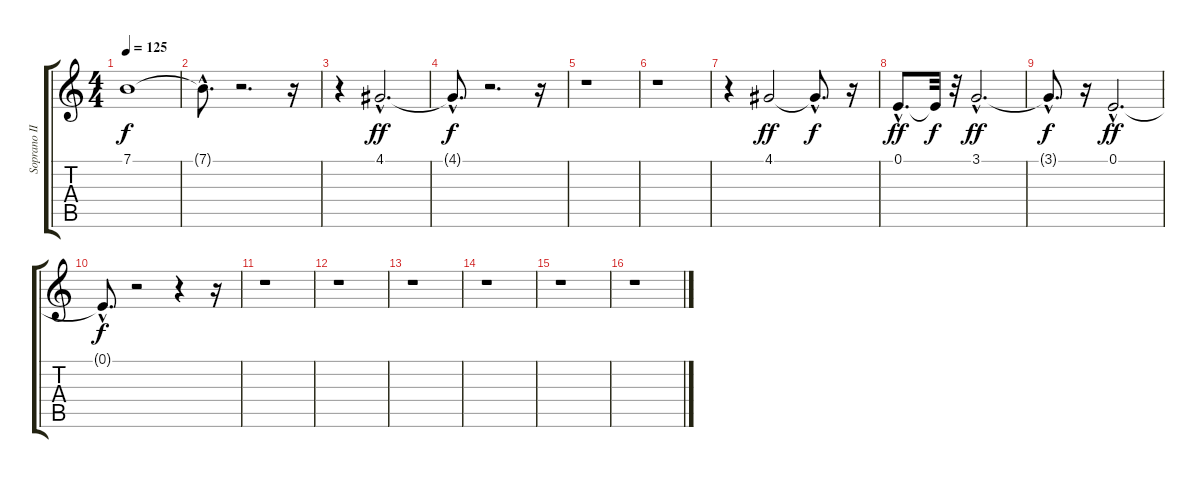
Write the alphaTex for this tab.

\track ("Soprano II." "Soprano II") {instrument synthvoice}
\staff {score tabs}
\tuning (E4 B3 G3 D3 A2 E2) {hide}
\ts (4 4)
\tempo 125
\clef g2
\ks c
7.1{t}.1{dy f} |
7.1{hac t}.8{d} r.2{d} r.16 |
r.4 4.1{hac}.2{d dy ff} |
4.1{hac t}.8{d dy f} r.2{d} r.16 |
r.1 |
r.1 |
r.4 4.1.2{dy ff} 4.1{hac t}.8{d dy f} r.16 |
0.1{hac}.8{d dy ff} 0.1{t}.32{dy f} r.32 3.1{hac}.2{d dy ff} |
3.1{hac t}.8{d dy f} r.16 0.1{hac}.2{d dy ff} |
0.1{hac t}.8{d dy f} r.2 r.4 r.16 |
r.1 |
r.1 |
r.1 |
r.1 |
r.1 |
r.1
